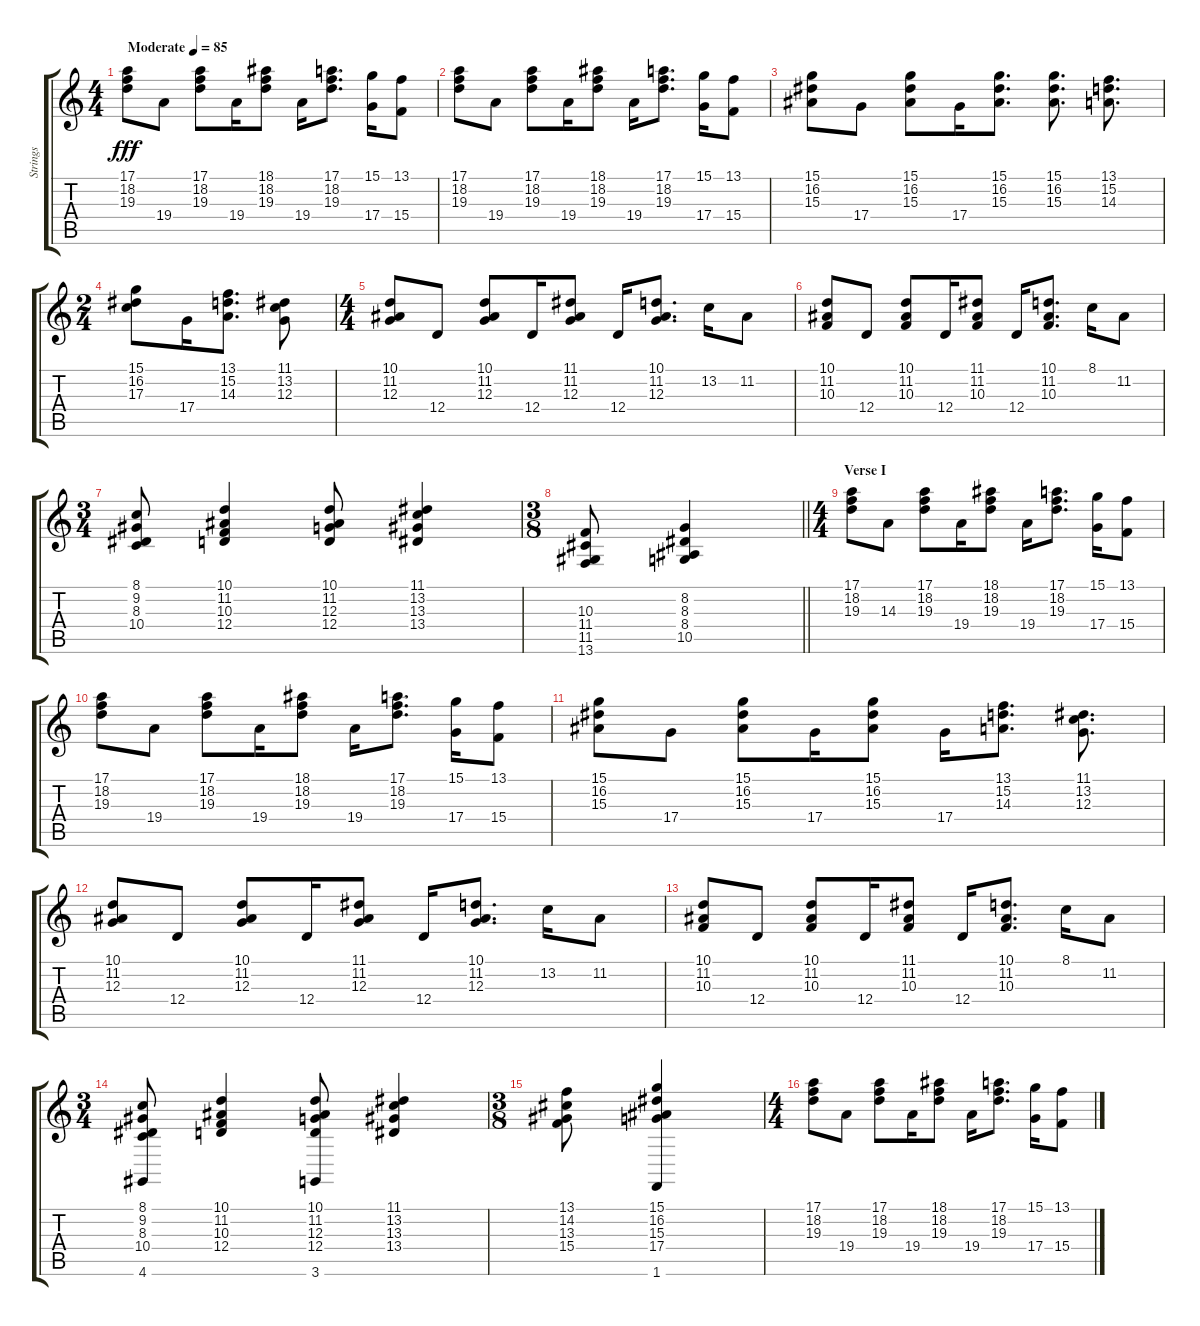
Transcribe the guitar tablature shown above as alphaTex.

\track ("Strings" "Strings") {instrument stringensemble1}
\staff {score tabs}
\tuning (E4 B3 G3 D3 A2 E2) {hide}
\ts (4 4)
\tempo (85 "Moderate")
\clef g2
\ks c
(17.1 18.2 19.3).8{dy fff instrument stringensemble1} 19.4.8 (17.1 18.2 19.3).8 19.4.16 (18.1 18.2 19.3).8 19.4.16 (17.1 18.2 19.3).8{d} (15.1 17.4).16 (13.1 15.4).8 |
(17.1 18.2 19.3).8 19.4.8 (17.1 18.2 19.3).8 19.4.16 (18.1 18.2 19.3).8 19.4.16 (17.1 18.2 19.3).8{d} (15.1 17.4).16 (13.1 15.4).8 |
(15.1 16.2 15.3).8 17.4.8 (15.1 16.2 15.3).8 17.4.16 (15.1 16.2 15.3).8{d} (15.1 16.2 15.3).8{d} (13.1 15.2 14.3).8{d} |
\ts (2 4)
(15.1 16.2 17.3).8 17.4.16 (13.1 15.2 14.3).8{d} (11.1 13.2 12.3).8 |
\ts (4 4)
(10.1 11.2 12.3).8 12.4.8 (10.1 11.2 12.3).8 12.4.16 (11.1 11.2 12.3).8 12.4.16 (10.1 11.2 12.3).8{d} 13.2.16 11.2.8 |
(10.1 11.2 10.3).8 12.4.8 (10.1 11.2 10.3).8 12.4.16 (11.1 11.2 10.3).8 12.4.16 (10.1 11.2 10.3).8{d} 8.1.16 11.2.8 |
\ts (3 4)
(8.1 9.2 8.3 10.4).8 (10.1 11.2 10.3 12.4).4 (10.1 11.2 12.3 12.4).8 (11.1 13.2 13.3 13.4).4 |
\ts (3 8)
\barLineRight lightlight
(10.3 11.4 11.5 13.6).8 (8.2 8.3 8.4 10.5).4 |
\ts (4 4)
\section ("" "Verse I")
(17.1 18.2 19.3).8 14.3.8 (17.1 18.2 19.3).8 19.4.16 (18.1 18.2 19.3).8 19.4.16 (17.1 18.2 19.3).8{d} (15.1 17.4).16 (13.1 15.4).8 |
(17.1 18.2 19.3).8 19.4.8 (17.1 18.2 19.3).8 19.4.16 (18.1 18.2 19.3).8 19.4.16 (17.1 18.2 19.3).8{d} (15.1 17.4).16 (13.1 15.4).8 |
(15.1 16.2 15.3).8 17.4.8 (15.1 16.2 15.3).8 17.4.16 (15.1 16.2 15.3).8 17.4.16 (13.1 15.2 14.3).8{d} (11.1 13.2 12.3).8{d} |
(10.1 11.2 12.3).8 12.4.8 (10.1 11.2 12.3).8 12.4.16 (11.1 11.2 12.3).8 12.4.16 (10.1 11.2 12.3).8{d} 13.2.16 11.2.8 |
(10.1 11.2 10.3).8 12.4.8 (10.1 11.2 10.3).8 12.4.16 (11.1 11.2 10.3).8 12.4.16 (10.1 11.2 10.3).8{d} 8.1.16 11.2.8 |
\ts (3 4)
(8.1 9.2 8.3 10.4 4.6).8 (10.1 11.2 10.3 12.4).4 (10.1 11.2 12.3 12.4 3.6).8 (11.1 13.2 13.3 13.4).4 |
\ts (3 8)
(13.1 14.2 13.3 15.4).8 (15.1 16.2 15.3 17.4 1.6).4 |
\ts (4 4)
(17.1 18.2 19.3).8 19.4.8 (17.1 18.2 19.3).8 19.4.16 (18.1 18.2 19.3).8 19.4.16 (17.1 18.2 19.3).8{d} (15.1 17.4).16 (13.1 15.4).8
